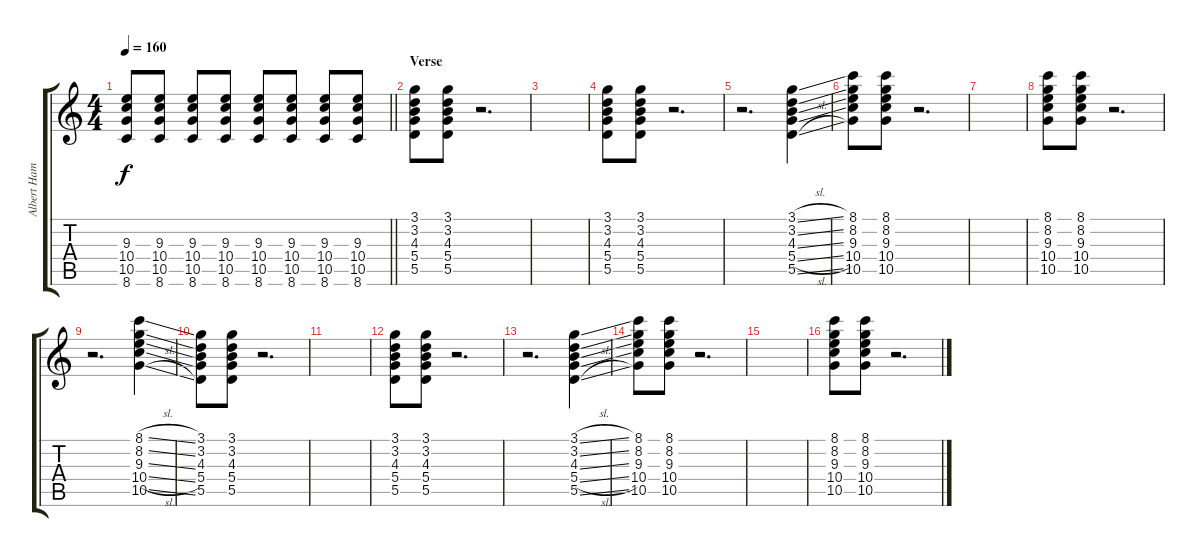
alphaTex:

\track ("Albert Hammond Jr." "Albert Ham") {instrument overdrivenguitar}
\staff {score tabs}
\tuning (E4 B3 G3 D3 A2 E2) {hide}
\ts (4 4)
\tempo 160
\clef g2
\barLineRight lightlight
\ks c
(9.3 10.4 10.5 8.6).8{dy f} (9.3 10.4 10.5 8.6).8 (9.3 10.4 10.5 8.6).8 (9.3 10.4 10.5 8.6).8 (9.3 10.4 10.5 8.6).8 (9.3 10.4 10.5 8.6).8 (9.3 10.4 10.5 8.6).8 (9.3 10.4 10.5 8.6).8 |
\section ("" "Verse")
(3.1 3.2 4.3 5.4 5.5).8 (3.1 3.2 4.3 5.4 5.5).8 r.2{d} |
|
(3.1 3.2 4.3 5.4 5.5).8 (3.1 3.2 4.3 5.4 5.5).8 r.2{d} |
r.2{d} (3.1{sl} 3.2{sl} 4.3{sl} 5.4{sl} 5.5{sl}).4 |
(8.1 8.2 9.3 10.4 10.5).8 (8.1 8.2 9.3 10.4 10.5).8 r.2{d} |
|
(8.1 8.2 9.3 10.4 10.5).8 (8.1 8.2 9.3 10.4 10.5).8 r.2{d} |
r.2{d} (8.1{sl} 8.2{sl} 9.3{sl} 10.4{sl} 10.5{sl}).4 |
(3.1 3.2 4.3 5.4 5.5).8 (3.1 3.2 4.3 5.4 5.5).8 r.2{d} |
|
(3.1 3.2 4.3 5.4 5.5).8 (3.1 3.2 4.3 5.4 5.5).8 r.2{d} |
r.2{d} (3.1{sl} 3.2{sl} 4.3{sl} 5.4{sl} 5.5{sl}).4 |
(8.1 8.2 9.3 10.4 10.5).8 (8.1 8.2 9.3 10.4 10.5).8 r.2{d} |
|
(8.1 8.2 9.3 10.4 10.5).8 (8.1 8.2 9.3 10.4 10.5).8 r.2{d}
